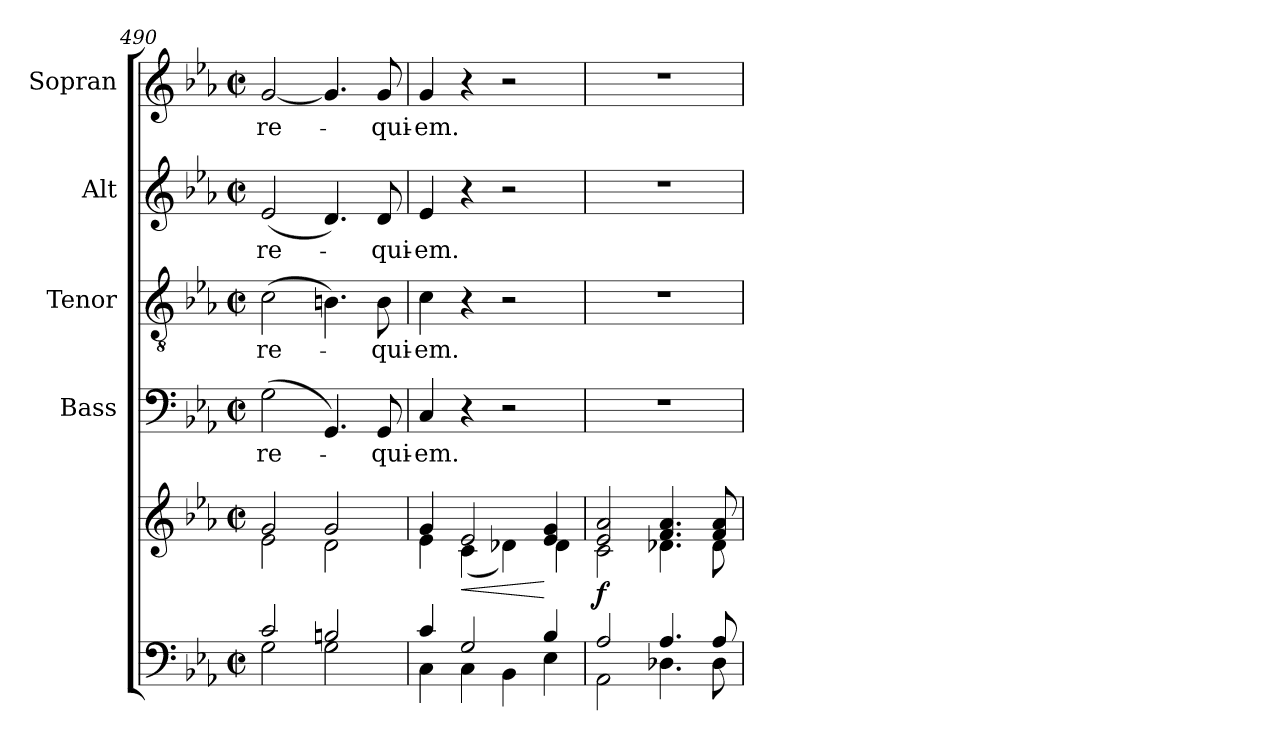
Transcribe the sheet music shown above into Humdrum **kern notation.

**kern	**kern	**dynam	**kern	**text	**kern	**text	**kern	**text	**kern	**text
*part5	*part5	*part5	*part4	*part4	*part3	*part3	*part2	*part2	*part1	*part1
*staff6	*staff5	*staff5/6	*staff4	*staff4	*staff3	*staff3	*staff2	*staff2	*staff1	*staff1
*	*	*	*I"Bass	*	*I"Tenor	*	*I"Alt	*	*I"Sopran	*
*	*	*	*I'B.	*	*I'T.	*	*I'A.	*	*I'S.	*
*clefF4	*clefG2	*	*clefF4	*	*clefGv2	*	*clefG2	*	*clefG2	*
*k[b-e-a-]	*k[b-e-a-]	*	*k[b-e-a-]	*	*k[b-e-a-]	*	*k[b-e-a-]	*	*k[b-e-a-]	*
*E-:	*E-:	*	*E-:	*	*E-:	*	*E-:	*	*E-:	*
*M2/2	*M2/2	*	*M2/2	*	*M2/2	*	*M2/2	*	*M2/2	*
*met(c|)	*met(c|)	*	*met(c|)	*	*met(c|)	*	*met(c|)	*	*met(c|)	*
=490	=490	=490	=490	=490	=490	=490	=490	=490	=490	=490
*^	*^	*	*	*	*	*	*	*	*	*
!	!	!	!	!	!	!LO:LY:b	!	!LO:LY:b	!	!LO:LY:b	!	!LO:LY:b
2c/	2G\	2g/	2e-\	.	(>2G\	re-	(>2c\	re-	(<2e-/	re-	[2g/	re-
2Bn/	2G\	2g/	2d\	.	4.GG/)	.	4.Bn\)	.	4.d/)	.	4.g/]	.
!	!	!	!	!	!	!LO:LY:b	!	!LO:LY:b	!	!LO:LY:b	!	!LO:LY:b
.	.	.	.	.	8GG/	-qui-	8B\	-qui-	8d/	-qui-	8g/	-qui-
!!LO:LB:g=z
=491	=491	=491	=491	=491	=491	=491	=491	=491	=491	=491	=491	=491
!	!	!	!	!	!	!LO:LY:b	!	!LO:LY:b	!	!LO:LY:b	!	!LO:LY:b
4c/	4C\	4g/	4e-\	.	4C/	-em.	4c\	-em.	4e-/	-em.	4g/	-em.
!	!	!	!	!LO:HP:b	!	!	!	!	!	!	!	!
2G/	4C\	2e-/	(<4c\	<	4r	.	4r	.	4r	.	4r	.
.	4BB-\	.	4d-X\)	.	2r	.	2r	.	2r	.	2r	.
4B-/	4E-\	4e-/ 4g/	4d-\	[	.	.	.	.	.	.	.	.
=492	=492	=492	=492	=492	=492	=492	=492	=492	=492	=492	=492	=492
!	!	!	!	!LO:DY:b	!	!	!	!	!	!	!	!
2A-/	2AA-\	2e-/ 2a-/	2c\	f	1r	.	1r	.	1r	.	1r	.
4.A-/	4.D-X\	4.f/ 4.a-/	4.d-X\	.	.	.	.	.	.	.	.	.
8A-/	8D-\	8f/ 8a-/	8d-\	.	.	.	.	.	.	.	.	.
*v	*v	*	*	*	*	*	*	*	*	*	*	*
*	*v	*v	*	*	*	*	*	*	*	*	*
=	=	=	=	=	=	=	=	=	=	=
*-	*-	*-	*-	*-	*-	*-	*-	*-	*-	*-
